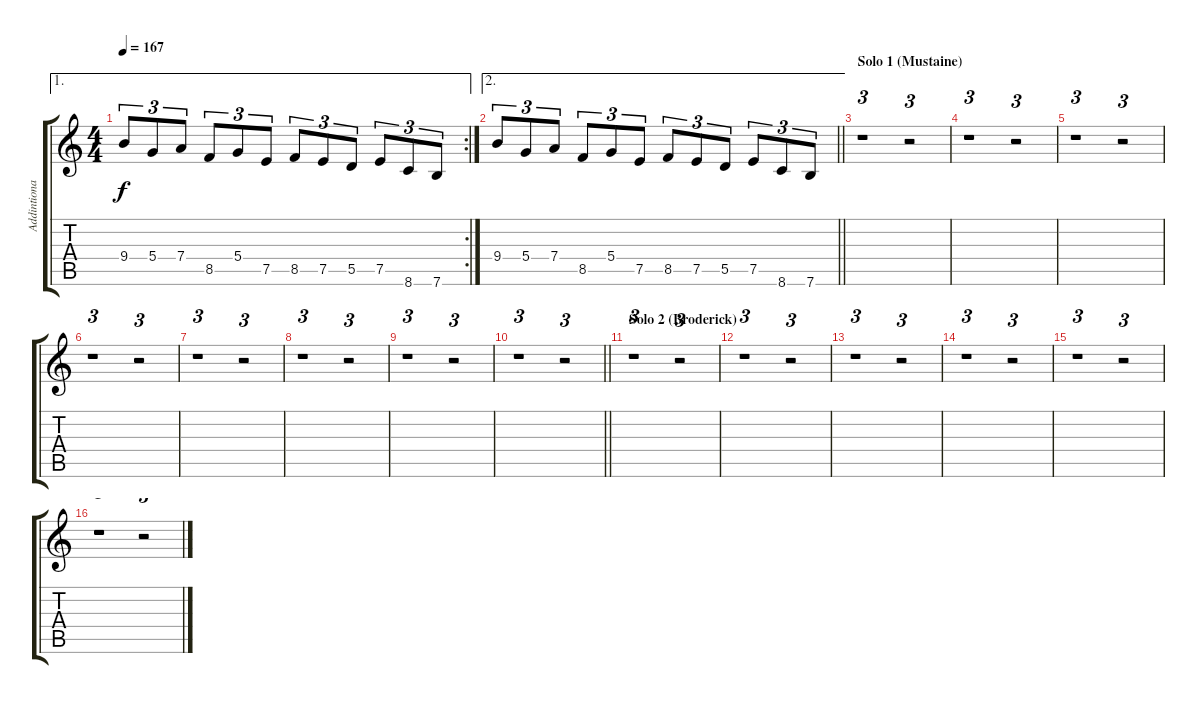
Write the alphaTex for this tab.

\track ("Addintional Guitars" "Addintiona") {instrument distortionguitar}
\staff {score tabs}
\tuning (E4 B3 G3 D3 A2 E2) {hide}
\ae 1
\rc 2
\ts (4 4)
\tempo 167
\clef g2
\ks c
9.4.8{tu (3 2) dy f} 5.4.8{tu (3 2)} 7.4.8{tu (3 2)} 8.5.8{tu (3 2)} 5.4.8{tu (3 2)} 7.5.8{tu (3 2)} 8.5.8{tu (3 2)} 7.5.8{tu (3 2)} 5.5.8{tu (3 2)} 7.5.8{tu (3 2)} 8.6.8{tu (3 2)} 7.6.8{tu (3 2)} |
\ae 2
\barLineRight lightlight
9.4.8{tu (3 2)} 5.4.8{tu (3 2)} 7.4.8{tu (3 2)} 8.5.8{tu (3 2)} 5.4.8{tu (3 2)} 7.5.8{tu (3 2)} 8.5.8{tu (3 2)} 7.5.8{tu (3 2)} 5.5.8{tu (3 2)} 7.5.8{tu (3 2)} 8.6.8{tu (3 2)} 7.6.8{tu (3 2)} |
\section ("" "Solo 1 (Mustaine)")
r.1{tu (3 2)} r.2{tu (3 2)} |
r.1{tu (3 2)} r.2{tu (3 2)} |
r.1{tu (3 2)} r.2{tu (3 2)} |
r.1{tu (3 2)} r.2{tu (3 2)} |
r.1{tu (3 2)} r.2{tu (3 2)} |
r.1{tu (3 2)} r.2{tu (3 2)} |
r.1{tu (3 2)} r.2{tu (3 2)} |
\barLineRight lightlight
r.1{tu (3 2)} r.2{tu (3 2)} |
\section ("" "Solo 2 (Broderick)")
r.1{tu (3 2)} r.2{tu (3 2)} |
r.1{tu (3 2)} r.2{tu (3 2)} |
r.1{tu (3 2)} r.2{tu (3 2)} |
r.1{tu (3 2)} r.2{tu (3 2)} |
r.1{tu (3 2)} r.2{tu (3 2)} |
r.1{tu (3 2)} r.2{tu (3 2)}
